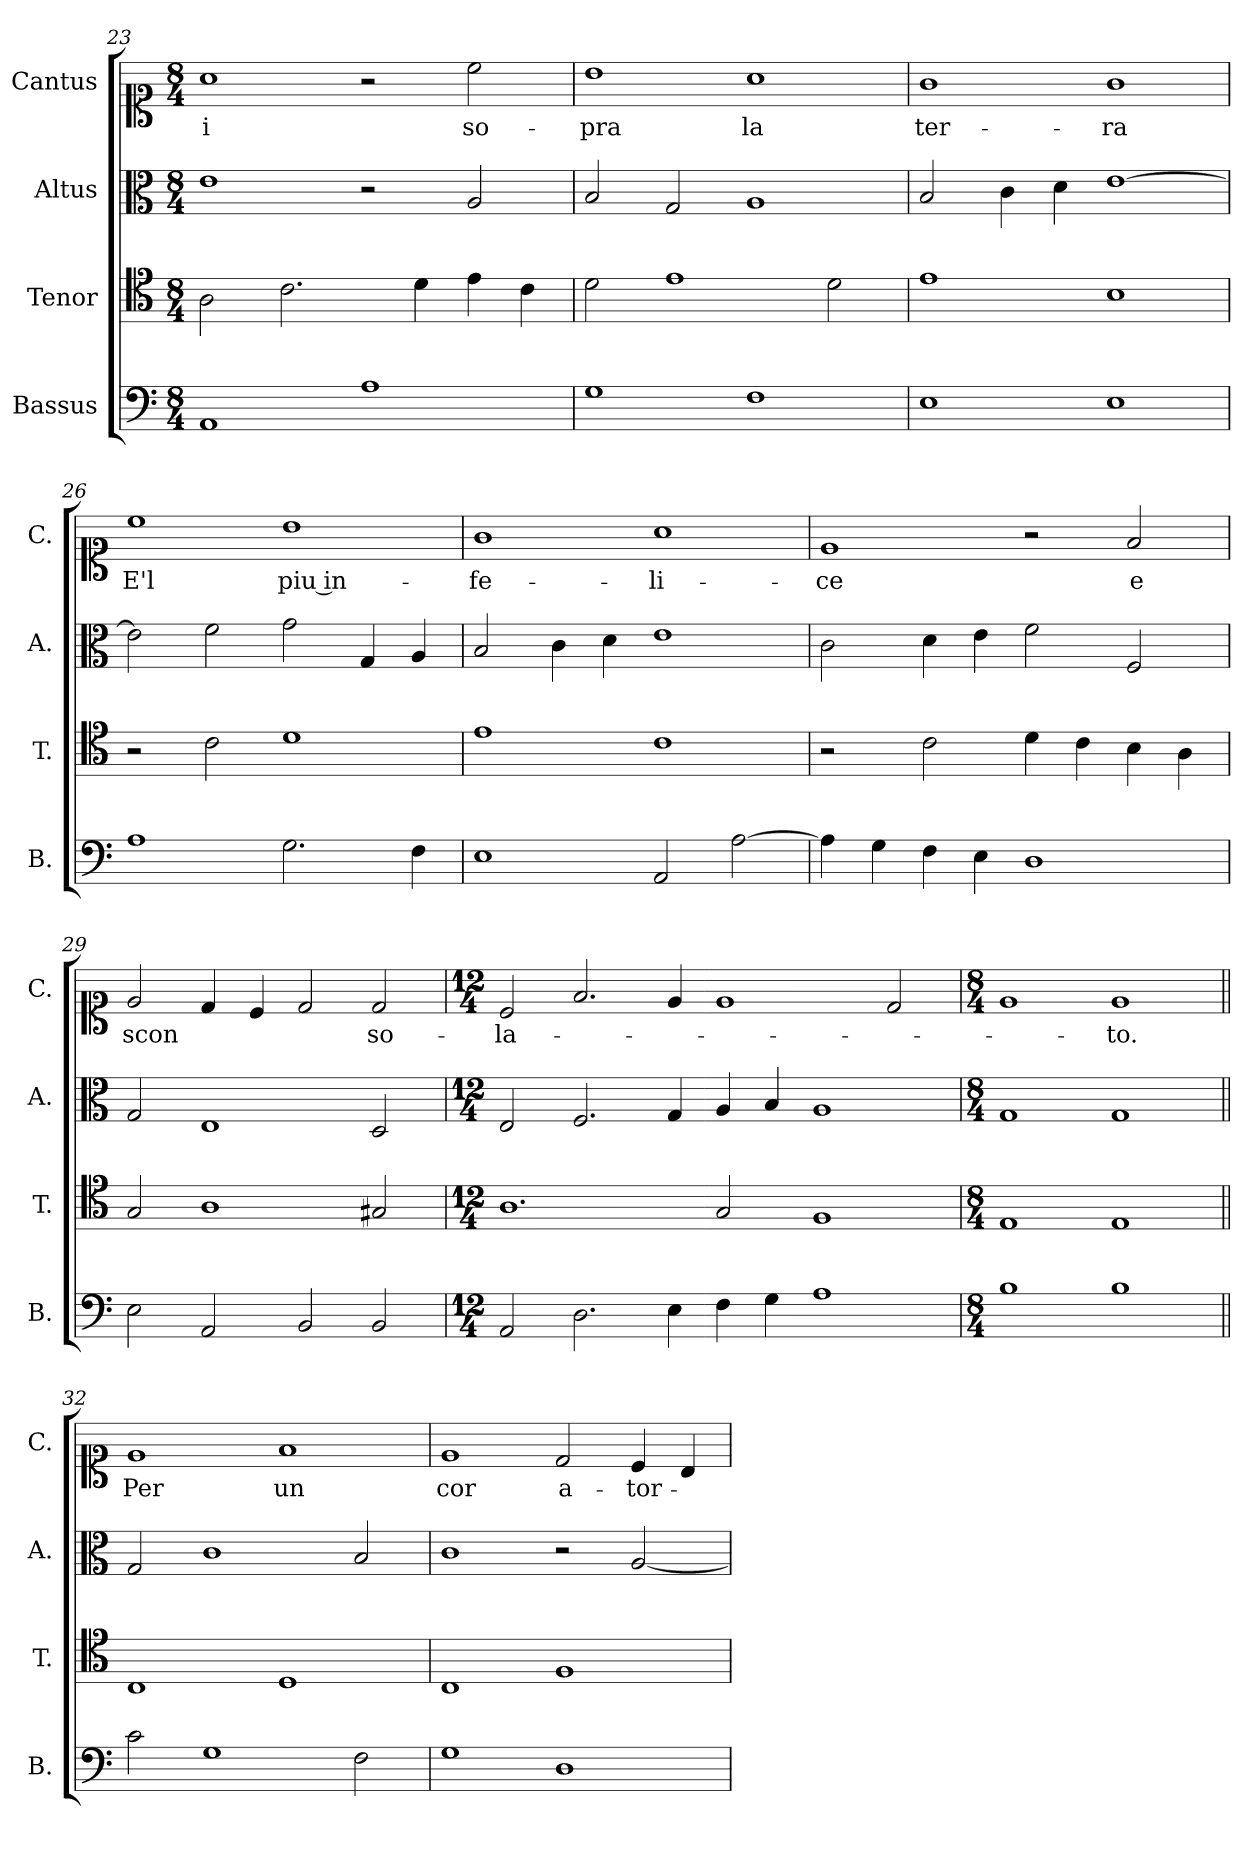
**kern	**kern	**kern	**kern	**text
*part4	*part3	*part2	*part1	*part1
*staff4	*staff3	*staff2	*staff1	*staff1
*I"Bassus	*I"Tenor	*I"Altus	*I"Cantus	*
*I'B.	*I'T.	*I'A.	*I'C.	*
*clefF4	*clefC4	*clefC3	*clefC1	*
*k[]	*k[]	*k[]	*k[]	*
*M8/4	*M8/4	*M8/4	*M8/4	*
=23	=23	=23	=23	=23
!	!	!	!	!LO:LY:b
1AA	2A\	1e	1a	-i
.	2.c\	.	.	.
1A	.	2r	2r	.
.	4d\	.	.	.
!	!	!	!	!LO:LY:b
.	4e\	2A/	2cc\	so-
.	4c\	.	.	.
=24	=24	=24	=24	=24
!	!	!	!	!LO:LY:b
1G	2d\	2B/	1b	-pra
.	1e	2G/	.	.
!	!	!	!	!LO:LY:b
1F	.	1A	1a	la
.	2d\	.	.	.
!!LO:LB:g=z
=25	=25	=25	=25	=25
!	!	!	!	!LO:LY:b
1E	1e	2B/	1g	ter-
.	.	4c\	.	.
.	.	4d\	.	.
!	!	!	!	!LO:LY:b
1E	1B	[1e	1g	-ra
=26	=26	=26	=26	=26
!	!	!	!	!LO:LY:b
1A	2r	2e\]	1cc	E'l
.	2c\	2f\	.	.
!	!	!	!	!LO:LY:b
2.G\	1d	2g\	1b	piu in-
.	.	4G/	.	.
4F\	.	4A/	.	.
=27	=27	=27	=27	=27
!	!	!	!	!LO:LY:b
1E	1e	2B/	1g	-fe-
.	.	4c\	.	.
.	.	4d\	.	.
!	!	!	!	!LO:LY:b
2AA/	1c	1e	1a	-li-
[2A\	.	.	.	.
=28	=28	=28	=28	=28
!	!	!	!	!LO:LY:b
4A\]	2r	2c\	1e	-ce
4G\	.	.	.	.
4F\	2c\	4d\	.	.
4E\	.	4e\	.	.
1D	4d\	2f\	2r	.
.	4c\	.	.	.
!	!	!	!	!LO:LY:b
.	4B\	2F/	2f/	e
.	4A\	.	.	.
=29	=29	=29	=29	=29
!	!	!	!	!LO:LY:b
2E\	2G/	2G/	2e/	scon
2AA/	1A	1E	4d/	.
.	.	.	4c/	.
2BB/	.	.	2d/	.
!	!	!	!	!LO:LY:b
2BB/	2G#X/	2D/	2d/	so-
!!LO:LB:g=z
=30	=30	=30	=30	=30
*M12/4	*M12/4	*M12/4	*M12/4	*
!	!	!	!	!LO:LY:b
2AA/	1.A	2E/	2c/	-la-
2.D\	.	2.F/	2.f/	.
4E\	.	4G/	4e/	.
4F\	2G/	4A/	1e	.
4G\	.	4B/	.	.
1A	1F	1A	.	.
.	.	.	2d/	.
=31	=31	=31	=31	=31
*M8/4	*M8/4	*M8/4	*M8/4	*
1B	1E	1G	1e	.
!	!	!	!	!LO:LY:b
1B	1E	1G	1e	-to.
=32||	=32||	=32||	=32||	=32||
!	!	!	!	!LO:LY:b
2c\	1C	2G/	1e	Per
1G	.	1c	.	.
!	!	!	!	!LO:LY:b
.	1D	.	1f	un
2F\	.	2B/	.	.
=33	=33	=33	=33	=33
!	!	!	!	!LO:LY:b
1G	1C	1c	1e	cor
!	!	!	!	!LO:LY:b
1D	1F	2r	2d/	a-
!	!	!	!	!LO:LY:b
.	.	[2A/	4c/	-tor-
.	.	.	4B/	.
=	=	=	=	=
*-	*-	*-	*-	*-
